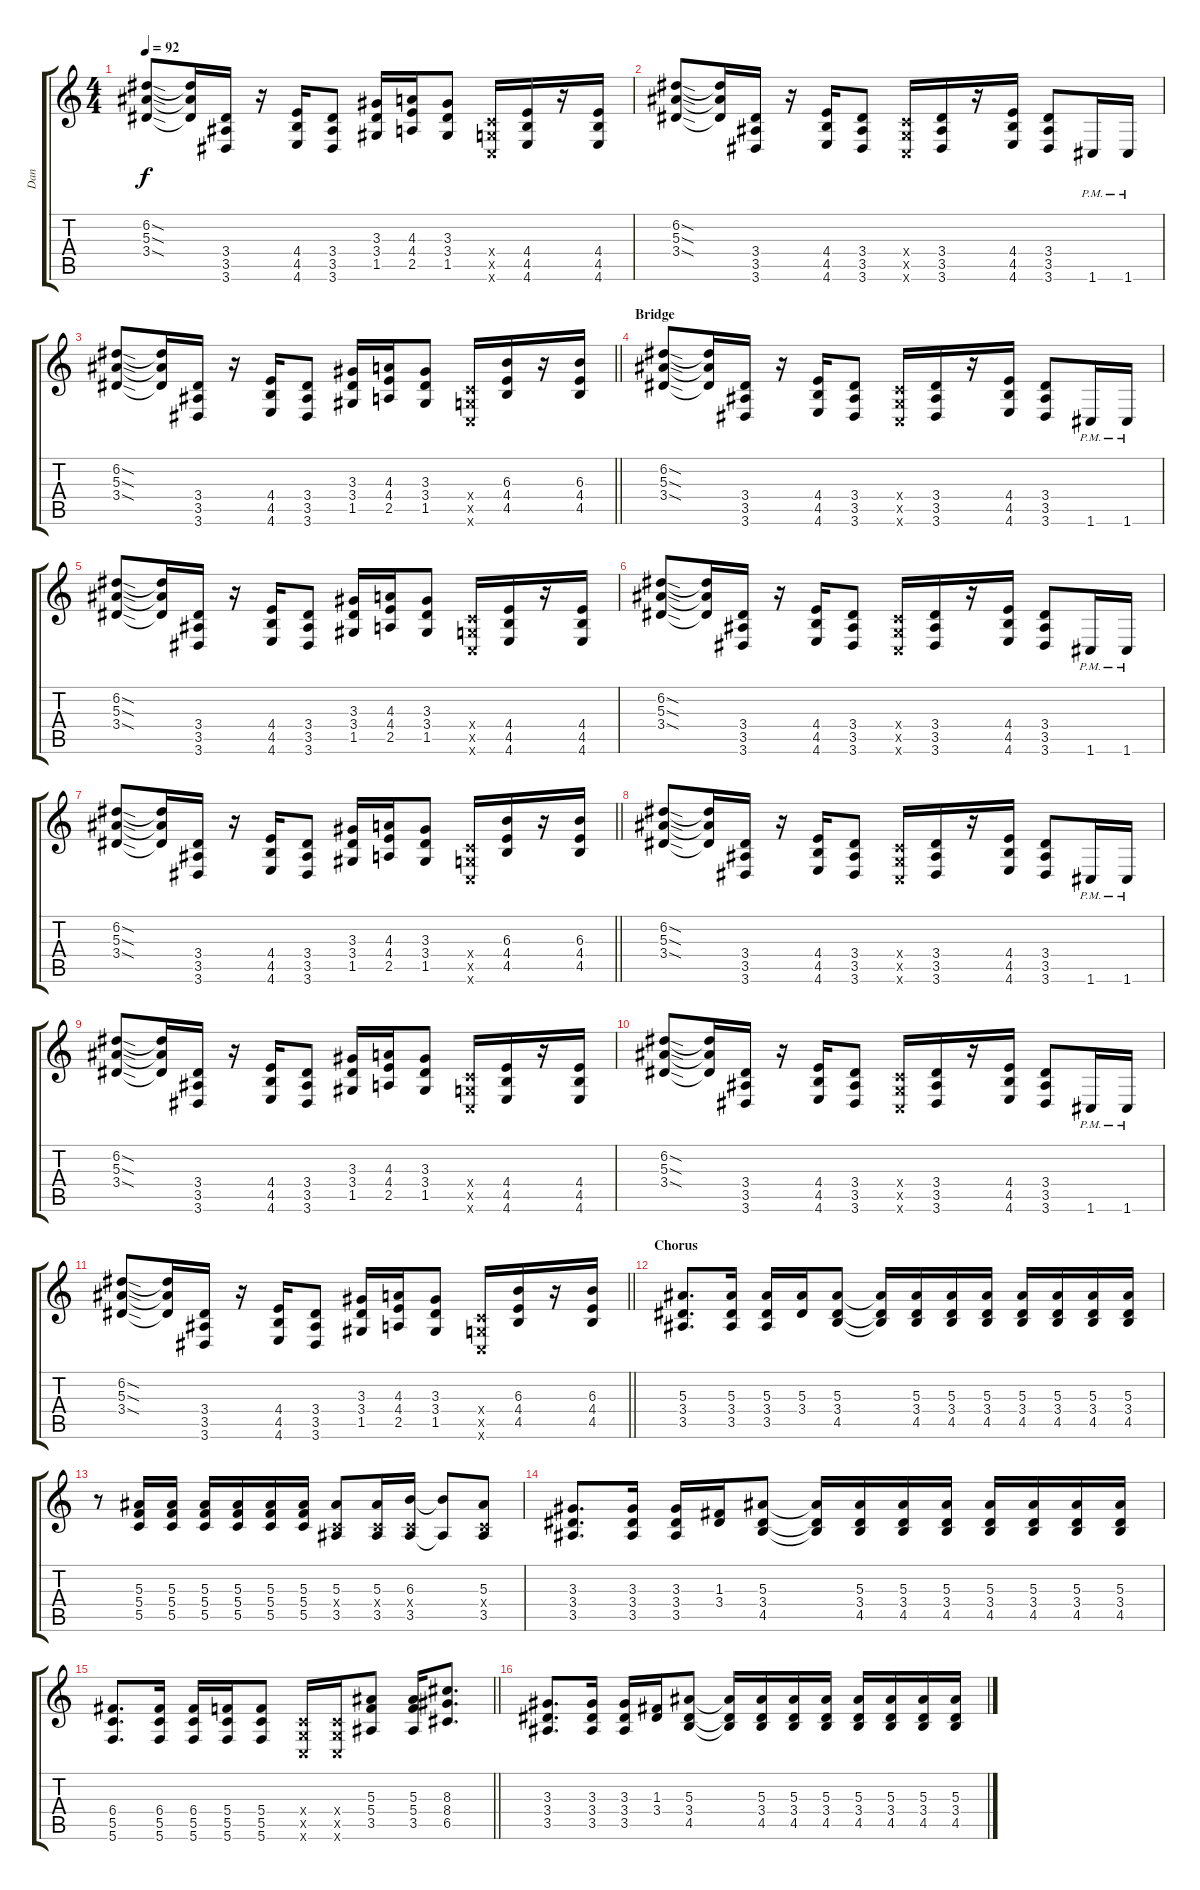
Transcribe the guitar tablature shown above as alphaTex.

\track ("Dan " "Dan ") {instrument distortionguitar}
\staff {score tabs}
\tuning (D4 A3 F3 C3 G2 C2) {hide}
\ts (4 4)
\tempo 92
\clef g2
\ks c
(6.2{sod} 5.3{sod} 3.4{sod}).8{dy f} (6.2{t} 5.3{t} 3.4{t}).16 (3.4 3.5 3.6).16 r.16 (4.4 4.5 4.6).16 (3.4 3.5 3.6).8 (3.3 3.4 1.5).16 (4.3 4.4 2.5).16 (3.3 3.4 1.5).8 (0.4{x} 0.5{x} 0.6{x}).16 (4.4 4.5 4.6).16 r.16 (4.4 4.5 4.6).16 |
(6.2{sod} 5.3{sod} 3.4{sod}).8 (6.2{t} 5.3{t} 3.4{t}).16 (3.4 3.5 3.6).16 r.16 (4.4 4.5 4.6).16 (3.4 3.5 3.6).8 (0.4{x} 0.5{x} 0.6{x}).16 (3.4 3.5 3.6).16 r.16 (4.4 4.5 4.6).16 (3.4 3.5 3.6).8 1.6{pm}.16 1.6{pm}.16 |
\barLineRight lightlight
(6.2{sod} 5.3{sod} 3.4{sod}).8 (6.2{t} 5.3{t} 3.4{t}).16 (3.4 3.5 3.6).16 r.16 (4.4 4.5 4.6).16 (3.4 3.5 3.6).8 (3.3 3.4 1.5).16 (4.3 4.4 2.5).16 (3.3 3.4 1.5).8 (0.4{x} 0.5{x} 0.6{x}).16 (6.3 4.4 4.5).16 r.16 (6.3 4.4 4.5).16 |
\section ("" "Bridge")
(6.2{sod} 5.3{sod} 3.4{sod}).8 (6.2{t} 5.3{t} 3.4{t}).16 (3.4 3.5 3.6).16 r.16 (4.4 4.5 4.6).16 (3.4 3.5 3.6).8 (0.4{x} 0.5{x} 0.6{x}).16 (3.4 3.5 3.6).16 r.16 (4.4 4.5 4.6).16 (3.4 3.5 3.6).8 1.6{pm}.16 1.6{pm}.16 |
(6.2{sod} 5.3{sod} 3.4{sod}).8 (6.2{t} 5.3{t} 3.4{t}).16 (3.4 3.5 3.6).16 r.16 (4.4 4.5 4.6).16 (3.4 3.5 3.6).8 (3.3 3.4 1.5).16 (4.3 4.4 2.5).16 (3.3 3.4 1.5).8 (0.4{x} 0.5{x} 0.6{x}).16 (4.4 4.5 4.6).16 r.16 (4.4 4.5 4.6).16 |
(6.2{sod} 5.3{sod} 3.4{sod}).8 (6.2{t} 5.3{t} 3.4{t}).16 (3.4 3.5 3.6).16 r.16 (4.4 4.5 4.6).16 (3.4 3.5 3.6).8 (0.4{x} 0.5{x} 0.6{x}).16 (3.4 3.5 3.6).16 r.16 (4.4 4.5 4.6).16 (3.4 3.5 3.6).8 1.6{pm}.16 1.6{pm}.16 |
\barLineRight lightlight
(6.2{sod} 5.3{sod} 3.4{sod}).8 (6.2{t} 5.3{t} 3.4{t}).16 (3.4 3.5 3.6).16 r.16 (4.4 4.5 4.6).16 (3.4 3.5 3.6).8 (3.3 3.4 1.5).16 (4.3 4.4 2.5).16 (3.3 3.4 1.5).8 (0.4{x} 0.5{x} 0.6{x}).16 (6.3 4.4 4.5).16 r.16 (6.3 4.4 4.5).16 |
(6.2{sod} 5.3{sod} 3.4{sod}).8 (6.2{t} 5.3{t} 3.4{t}).16 (3.4 3.5 3.6).16 r.16 (4.4 4.5 4.6).16 (3.4 3.5 3.6).8 (0.4{x} 0.5{x} 0.6{x}).16 (3.4 3.5 3.6).16 r.16 (4.4 4.5 4.6).16 (3.4 3.5 3.6).8 1.6{pm}.16 1.6{pm}.16 |
(6.2{sod} 5.3{sod} 3.4{sod}).8 (6.2{t} 5.3{t} 3.4{t}).16 (3.4 3.5 3.6).16 r.16 (4.4 4.5 4.6).16 (3.4 3.5 3.6).8 (3.3 3.4 1.5).16 (4.3 4.4 2.5).16 (3.3 3.4 1.5).8 (0.4{x} 0.5{x} 0.6{x}).16 (4.4 4.5 4.6).16 r.16 (4.4 4.5 4.6).16 |
(6.2{sod} 5.3{sod} 3.4{sod}).8 (6.2{t} 5.3{t} 3.4{t}).16 (3.4 3.5 3.6).16 r.16 (4.4 4.5 4.6).16 (3.4 3.5 3.6).8 (0.4{x} 0.5{x} 0.6{x}).16 (3.4 3.5 3.6).16 r.16 (4.4 4.5 4.6).16 (3.4 3.5 3.6).8 1.6{pm}.16 1.6{pm}.16 |
\barLineRight lightlight
(6.2{sod} 5.3{sod} 3.4{sod}).8 (6.2{t} 5.3{t} 3.4{t}).16 (3.4 3.5 3.6).16 r.16 (4.4 4.5 4.6).16 (3.4 3.5 3.6).8 (3.3 3.4 1.5).16 (4.3 4.4 2.5).16 (3.3 3.4 1.5).8 (0.4{x} 0.5{x} 0.6{x}).16 (6.3 4.4 4.5).16 r.16 (6.3 4.4 4.5).16 |
\section ("" "Chorus")
(5.3 3.4 3.5).8{d} (5.3 3.4 3.5).16 (5.3 3.4 3.5).16 (5.3 3.4).16 (5.3 3.4 4.5).8 (5.3{t} 3.4{t} 4.5{t}).16 (5.3 3.4 4.5).16 (5.3 3.4 4.5).16 (5.3 3.4 4.5).16 (5.3 3.4 4.5).16 (5.3 3.4 4.5).16 (5.3 3.4 4.5).16 (5.3 3.4 4.5).16 |
r.8 (5.3 5.4 5.5).16 (5.3 5.4 5.5).16 (5.3 5.4 5.5).16 (5.3 5.4 5.5).16 (5.3 5.4 5.5).16 (5.3 5.4 5.5).16 (5.3 0.4{x} 3.5).8 (5.3 0.4{x} 3.5).16 (6.3 0.4{x} 3.5).16 (6.3{t} 3.5{t}).8 (5.3 0.4{x} 3.5).8 |
(3.3 3.4 3.5).8{d} (3.3 3.4 3.5).16 (3.3 3.4 3.5).16 (1.3 3.4).16 (5.3 3.4 4.5).8 (5.3{t} 3.4{t} 4.5{t}).16 (5.3 3.4 4.5).16 (5.3 3.4 4.5).16 (5.3 3.4 4.5).16 (5.3 3.4 4.5).16 (5.3 3.4 4.5).16 (5.3 3.4 4.5).16 (5.3 3.4 4.5).16 |
\barLineRight lightlight
(6.4 5.5 5.6).8{d} (6.4 5.5 5.6).16 (6.4 5.5 5.6).16 (5.4 5.5 5.6).16 (5.4 5.5 5.6).8 (0.4{x} 0.5{x} 0.6{x}).16 (0.4{x} 0.5{x} 0.6{x}).16 (5.3 5.4 3.5).8 (5.3 5.4 3.5).16 (8.3 8.4 6.5).8{d} |
(3.3 3.4 3.5).8{d} (3.3 3.4 3.5).16 (3.3 3.4 3.5).16 (1.3 3.4).16 (5.3 3.4 4.5).8 (5.3{t} 3.4{t} 4.5{t}).16 (5.3 3.4 4.5).16 (5.3 3.4 4.5).16 (5.3 3.4 4.5).16 (5.3 3.4 4.5).16 (5.3 3.4 4.5).16 (5.3 3.4 4.5).16 (5.3 3.4 4.5).16
